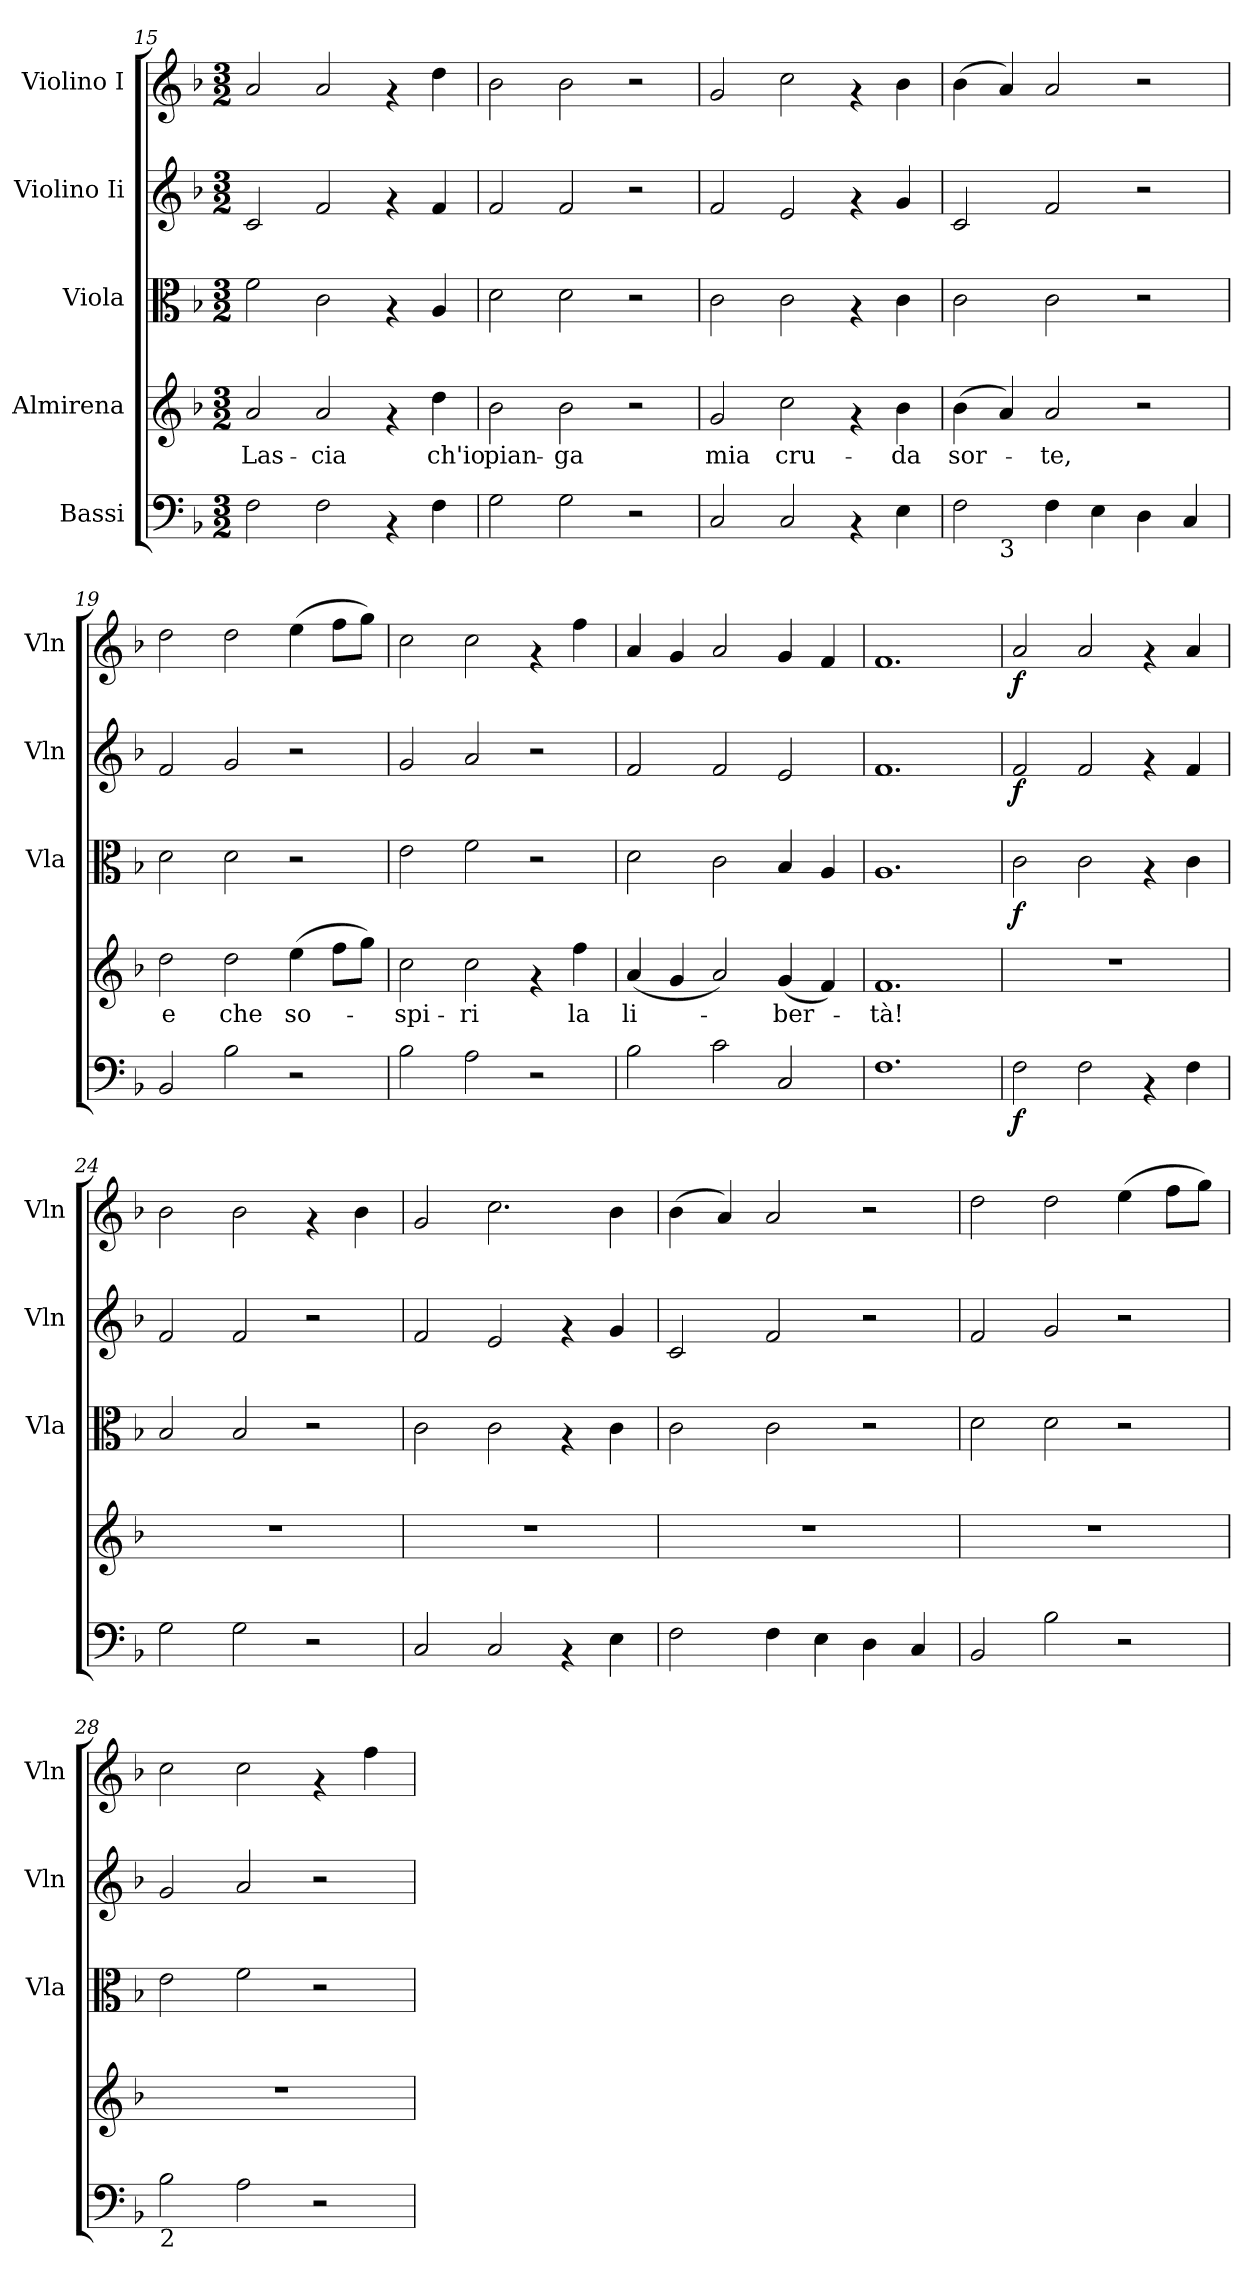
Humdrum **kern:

**kern	**dynam	**kern	**text	**kern	**dynam	**kern	**dynam	**kern	**dynam
*part5	*part5	*part4	*part4	*part3	*part3	*part2	*part2	*part1	*part1
*staff5	*staff5	*staff4	*staff4	*staff3	*staff3	*staff2	*staff2	*staff1	*staff1
*I"Bassi	*	*I"Almirena	*	*I"Viola	*	*I"Violino Ii	*	*I"Violino I	*
*	*	*	*	*I'Vla	*	*I'Vln	*	*I'Vln	*
!!LO:LB:g=z
*clefF4	*	*clefG2	*	*clefC3	*	*clefG2	*	*clefG2	*
*ITrd7c12	*	*	*	*	*	*	*	*	*
*k[b-]	*	*k[b-]	*	*k[b-]	*	*k[b-]	*	*k[b-]	*
*F:	*	*F:	*	*F:	*	*F:	*	*F:	*
*M3/2	*	*M3/2	*	*M3/2	*	*M3/2	*	*M3/2	*
=15	=15	=15	=15	=15	=15	=15	=15	=15	=15
!	!	!	!LO:LY:b	!	!	!	!	!	!
2FF\	.	2a/	Las-	2f\	.	2c/	.	2a/	.
!	!	!	!LO:LY:b	!	!	!	!	!	!
2FF\	.	2a/	-cia	2c\	.	2f/	.	2a/	.
4rAA	.	4rf	.	4rG	.	4rf	.	4rf	.
!	!	!	!LO:LY:b	!	!	!	!	!	!
4FF\	.	4dd\	ch'io	4A/	.	4f/	.	4dd\	.
=16	=16	=16	=16	=16	=16	=16	=16	=16	=16
!	!	!	!LO:LY:b	!	!	!	!	!	!
2GG\	.	2b-\	pian-	2d\	.	2f/	.	2b-\	.
!	!	!	!LO:LY:b	!	!	!	!	!	!
2GG\	.	2b-\	-ga	2d\	.	2f/	.	2b-\	.
2r	.	2r	.	2r	.	2r	.	2r	.
=17	=17	=17	=17	=17	=17	=17	=17	=17	=17
!	!	!	!LO:LY:b	!	!	!	!	!	!
2CC/	.	2g/	mia	2c\	.	2f/	.	2g/	.
!	!	!	!LO:LY:b	!	!	!	!	!	!
2CC</	.	2cc\	cru-	2c\	.	2e/	.	2cc\	.
4rAA	.	4rf	.	4rG	.	4rf	.	4rf	.
!	!	!	!LO:LY:b	!	!	!	!	!	!
4EE\	.	4b-\	-da	4c\	.	4g/	.	4b-\	.
=18	=18	=18	=18	=18	=18	=18	=18	=18	=18
!	!	!	!LO:LY:b	!	!	!	!	!	!
*^	*	*	*	*	*	*	*	*	*
2FF<\	4ryy	.	(>4b-\	sor-	2c\	.	2c/	.	(>4b->\	.
!	!LO:TX:b:t=3	!	!	!	!	!	!	!	!	!
.	1ryy	.	4a/)	.	.	.	.	.	4a/)	.
!	!	!	!	!LO:LY:b	!	!	!	!	!	!
4FF\	.	.	2a/	-te,	2c\	.	2f/	.	2a/	.
4EE\	.	.	.	.	.	.	.	.	.	.
4DD\	.	.	2r	.	2r	.	2r	.	2r	.
4CC/	4ryy	.	.	.	.	.	.	.	.	.
=19	=19	=19	=19	=19	=19	=19	=19	=19	=19	=19
!	!	!	!	!LO:LY:b	!	!	!	!	!	!
*v	*v	*	*	*	*	*	*	*	*	*
2BBB-/	.	2dd\	e	2d\	.	2f/	.	2dd\	.
!	!	!	!LO:LY:b	!	!	!	!	!	!
2BB-\	.	2dd\	che	2d\	.	2g/	.	2dd\	.
!	!	!	!LO:LY:b	!	!	!	!	!	!
2r	.	(>4ee\	so-	2r	.	2r	.	(>4ee\	.
.	.	8ff\L	.	.	.	.	.	8ff\L	.
.	.	8gg\J)	.	.	.	.	.	8gg\J)	.
!!LO:LB:g=z
=20	=20	=20	=20	=20	=20	=20	=20	=20	=20
!	!	!	!LO:LY:b	!	!	!	!	!	!
2BB-\	.	2cc\	-spi-	2e\	.	2g/	.	2cc\	.
!	!	!	!LO:LY:b	!	!	!	!	!	!
2AA\	.	2cc\	-ri	2f\	.	2a/	.	2cc\	.
2r	.	4rf	.	2r	.	2r	.	4rf	.
!	!	!	!LO:LY:b	!	!	!	!	!	!
.	.	4ff\	la	.	.	.	.	4ff\	.
=21	=21	=21	=21	=21	=21	=21	=21	=21	=21
!	!	!	!LO:LY:b	!	!	!	!	!	!
2BB-\	.	(<4a/	li-	2d\	.	2f/	.	4a/	.
.	.	4g/	.	.	.	.	.	4g/	.
2C\	.	2a/)	.	2c\	.	2f/	.	2a/	.
!	!	!	!LO:LY:b	!	!	!	!	!	!
2CC/	.	(<4g/	-ber-	4B-/	.	2e/	.	4g>/	.
.	.	4f/)	.	4A/	.	.	.	4f/	.
=22	=22	=22	=22	=22	=22	=22	=22	=22	=22
!	!	!	!LO:LY:b	!	!	!	!	!	!
1.FF	.	1.f	-tà!	1.A	.	1.f	.	1.f	.
=23	=23	=23	=23	=23	=23	=23	=23	=23	=23
!	!LO:DY:b	!	!	!	!LO:DY:b	!	!LO:DY:b	!	!LO:DY:b
2FF\	f	1.r	.	2c\	f	2f/	f	2a/	f
2FF\	.	.	.	2c\	.	2f/	.	2a/	.
4rAA	.	.	.	4rG	.	4rf	.	4rf	.
4FF\	.	.	.	4c\	.	4f/	.	4a/	.
=24	=24	=24	=24	=24	=24	=24	=24	=24	=24
2GG\	.	1.r	.	2B-/	.	2f/	.	2b-\	.
2GG\	.	.	.	2B-/	.	2f/	.	2b-\	.
2r	.	.	.	2r	.	2r	.	4rf	.
.	.	.	.	.	.	.	.	4b-\	.
!!LO:PB:g=z
=25	=25	=25	=25	=25	=25	=25	=25	=25	=25
2CC</	.	1.r	.	2c\	.	2f/	.	2g/	.
2CC</	.	.	.	2c\	.	2e/	.	2.cc\	.
4rAA	.	.	.	4rG	.	4rf	.	.	.
4EE\	.	.	.	4c\	.	4g/	.	4b-\	.
=26	=26	=26	=26	=26	=26	=26	=26	=26	=26
2FF<\	.	1.r	.	2c\	.	2c/	.	(>4b-\	.
.	.	.	.	.	.	.	.	4a/)	.
4FF\	.	.	.	2c\	.	2f/	.	2a/	.
4EE\	.	.	.	.	.	.	.	.	.
4DD\	.	.	.	2r	.	2r	.	2r	.
4CC/	.	.	.	.	.	.	.	.	.
=27	=27	=27	=27	=27	=27	=27	=27	=27	=27
2BBB-/	.	1.r	.	2d\	.	2f/	.	2dd\	.
2BB-\	.	.	.	2d\	.	2g/	.	2dd\	.
2r	.	.	.	2r	.	2r	.	(>4ee\	.
.	.	.	.	.	.	.	.	8ff\L	.
.	.	.	.	.	.	.	.	8gg\J)	.
=28	=28	=28	=28	=28	=28	=28	=28	=28	=28
!LO:TX:b:t=2	!	!	!	!	!	!	!	!	!
2BB-\	.	1.r	.	2e\	.	2g/	.	2cc\	.
2AA\	.	.	.	2f\	.	2a/	.	2cc\	.
2r	.	.	.	2r	.	2r	.	4rf	.
.	.	.	.	.	.	.	.	4ff\	.
=	=	=	=	=	=	=	=	=	=
*-	*-	*-	*-	*-	*-	*-	*-	*-	*-
